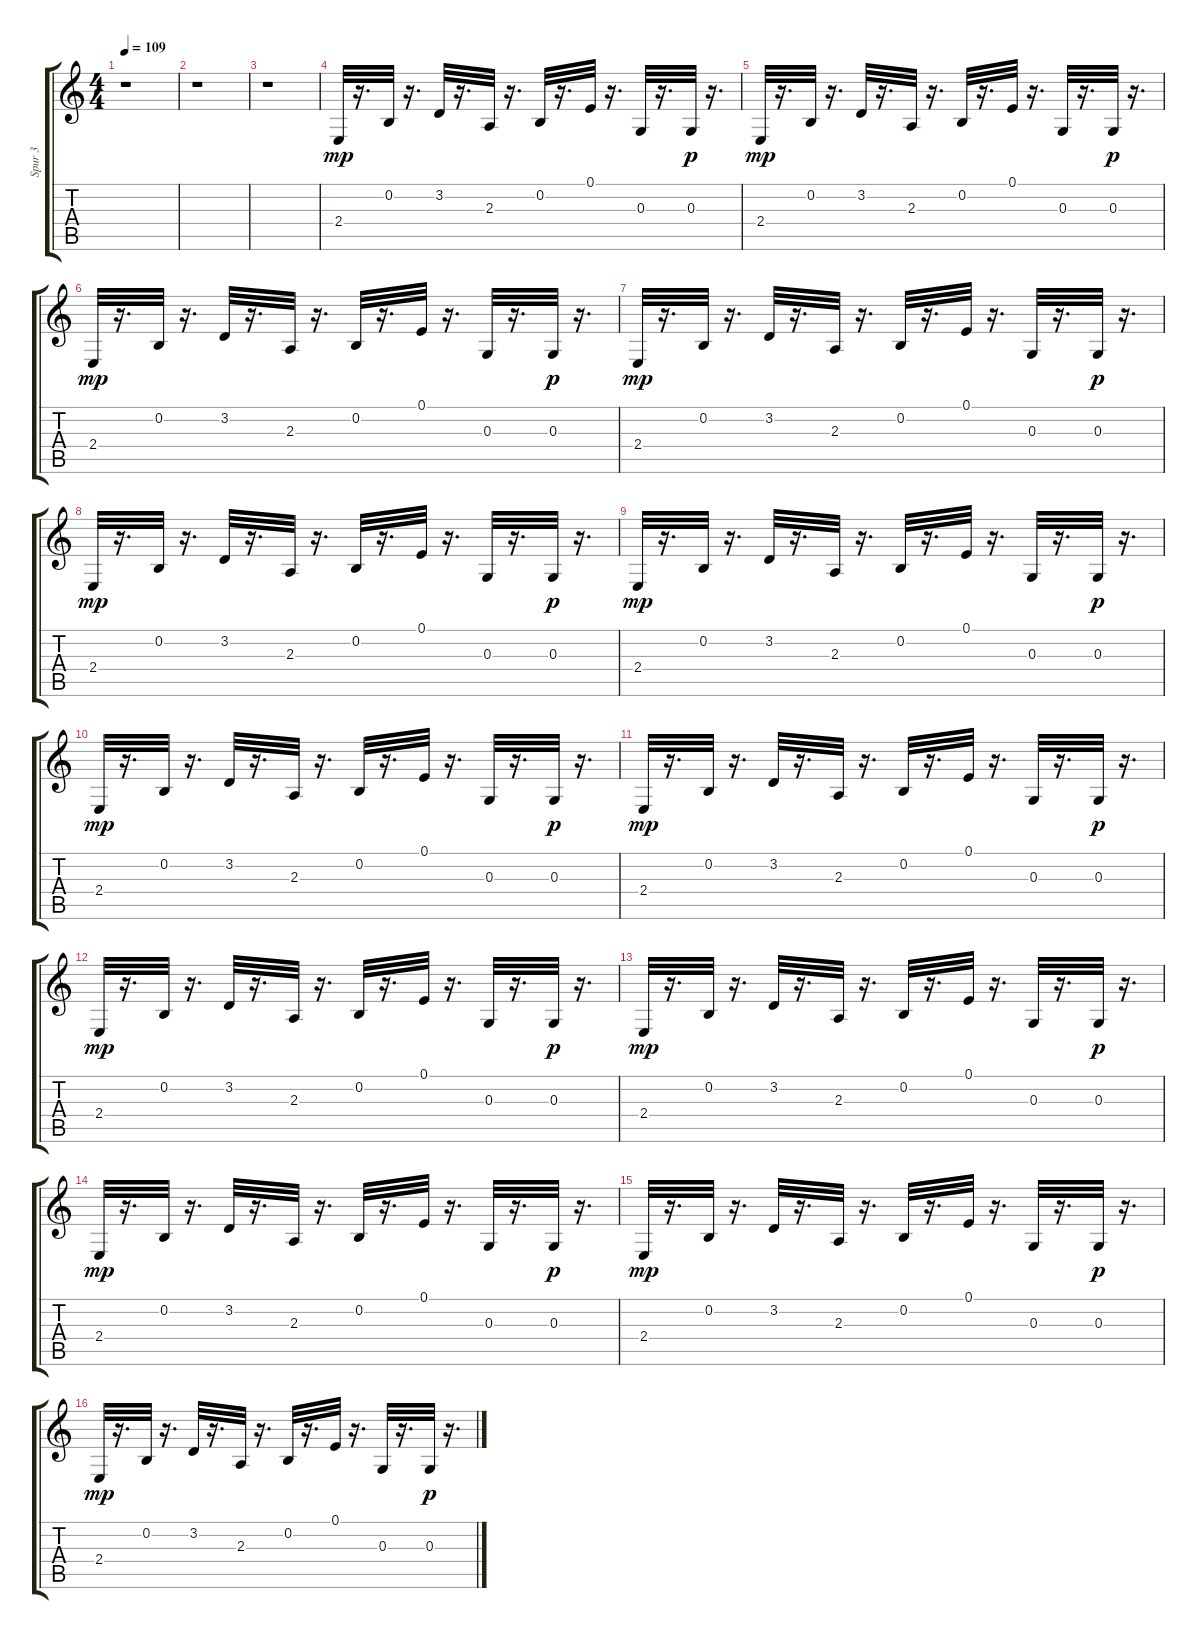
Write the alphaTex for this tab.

\track ("Spur 3" "Spur 3") {instrument acousticgrandpiano}
\staff {score tabs}
\tuning (E4 B3 G3 D3 A2 E2) {hide}
\ts (4 4)
\tempo 109
\clef g2
\ks c
r.1{dy mp instrument acousticgrandpiano} |
r.1 |
r.1 |
2.4.32{volume 15 balance 8 instrument electricbassfinger} r.16{d} 0.2.32 r.16{d} 3.2.32 r.16{d} 2.3.32 r.16{d} 0.2.32 r.16{d} 0.1.32 r.16{d} 0.3.32 r.16{d} 0.3.32{dy p} r.16{d} |
2.4.32{dy mp} r.16{d} 0.2.32 r.16{d} 3.2.32 r.16{d} 2.3.32 r.16{d} 0.2.32 r.16{d} 0.1.32 r.16{d} 0.3.32 r.16{d} 0.3.32{dy p} r.16{d} |
2.4.32{dy mp} r.16{d} 0.2.32 r.16{d} 3.2.32 r.16{d} 2.3.32 r.16{d} 0.2.32 r.16{d} 0.1.32 r.16{d} 0.3.32 r.16{d} 0.3.32{dy p} r.16{d} |
2.4.32{dy mp} r.16{d} 0.2.32 r.16{d} 3.2.32 r.16{d} 2.3.32 r.16{d} 0.2.32 r.16{d} 0.1.32 r.16{d} 0.3.32 r.16{d} 0.3.32{dy p} r.16{d} |
2.4.32{dy mp} r.16{d} 0.2.32 r.16{d} 3.2.32 r.16{d} 2.3.32 r.16{d} 0.2.32 r.16{d} 0.1.32 r.16{d} 0.3.32 r.16{d} 0.3.32{dy p} r.16{d} |
2.4.32{dy mp} r.16{d} 0.2.32 r.16{d} 3.2.32 r.16{d} 2.3.32 r.16{d} 0.2.32 r.16{d} 0.1.32 r.16{d} 0.3.32 r.16{d} 0.3.32{dy p} r.16{d} |
2.4.32{dy mp} r.16{d} 0.2.32 r.16{d} 3.2.32 r.16{d} 2.3.32 r.16{d} 0.2.32 r.16{d} 0.1.32 r.16{d} 0.3.32 r.16{d} 0.3.32{dy p} r.16{d} |
2.4.32{dy mp} r.16{d} 0.2.32 r.16{d} 3.2.32 r.16{d} 2.3.32 r.16{d} 0.2.32 r.16{d} 0.1.32 r.16{d} 0.3.32 r.16{d} 0.3.32{dy p} r.16{d} |
2.4.32{dy mp} r.16{d} 0.2.32 r.16{d} 3.2.32 r.16{d} 2.3.32 r.16{d} 0.2.32 r.16{d} 0.1.32 r.16{d} 0.3.32 r.16{d} 0.3.32{dy p} r.16{d} |
2.4.32{dy mp} r.16{d} 0.2.32 r.16{d} 3.2.32 r.16{d} 2.3.32 r.16{d} 0.2.32 r.16{d} 0.1.32 r.16{d} 0.3.32 r.16{d} 0.3.32{dy p} r.16{d} |
2.4.32{dy mp} r.16{d} 0.2.32 r.16{d} 3.2.32 r.16{d} 2.3.32 r.16{d} 0.2.32 r.16{d} 0.1.32 r.16{d} 0.3.32 r.16{d} 0.3.32{dy p} r.16{d} |
2.4.32{dy mp} r.16{d} 0.2.32 r.16{d} 3.2.32 r.16{d} 2.3.32 r.16{d} 0.2.32 r.16{d} 0.1.32 r.16{d} 0.3.32 r.16{d} 0.3.32{dy p} r.16{d} |
2.4.32{dy mp} r.16{d} 0.2.32 r.16{d} 3.2.32 r.16{d} 2.3.32 r.16{d} 0.2.32 r.16{d} 0.1.32 r.16{d} 0.3.32 r.16{d} 0.3.32{dy p} r.16{d}
